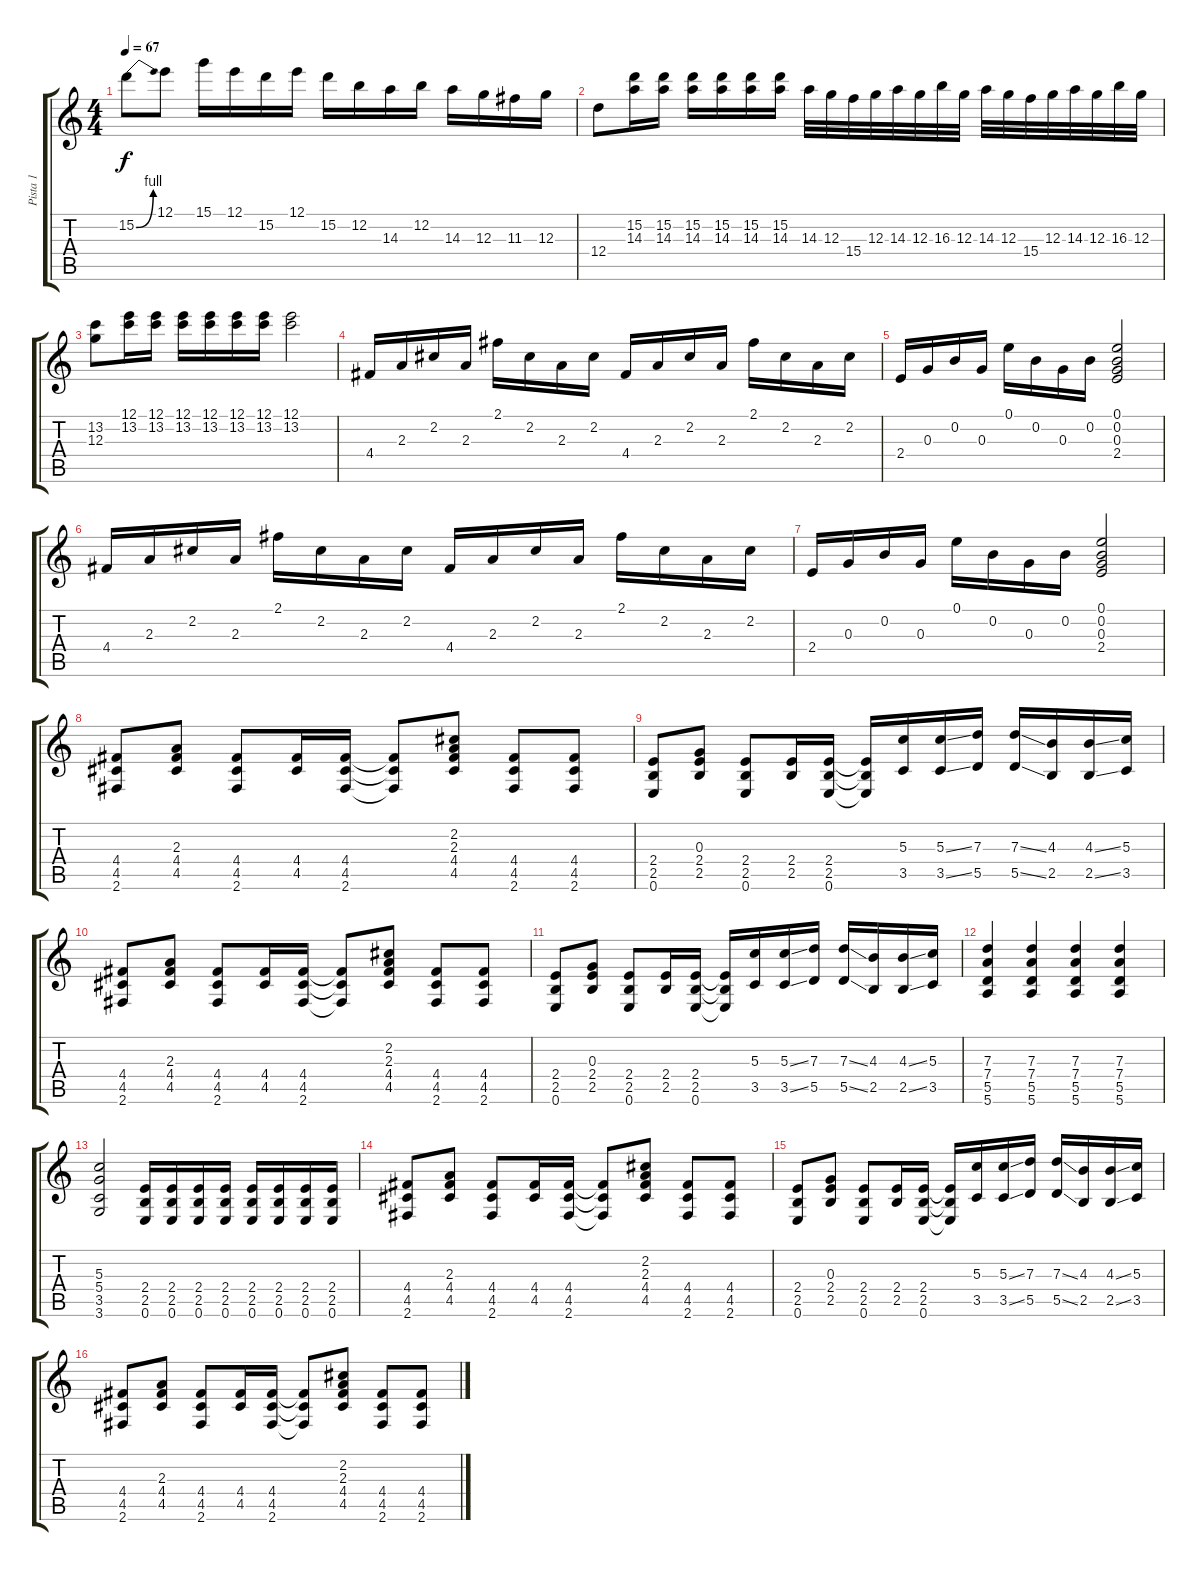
\track ("Pista 1" "Pista 1") {instrument electricguitarjazz}
\staff {score tabs}
\tuning (E4 B3 G3 D3 A2 E2) {hide}
\ts (4 4)
\tempo 67
\clef g2
\ks c
15.2{be (bend 0 0 60 4)}.8{dy f} 12.1.8 15.1.16 12.1.16 15.2.16 12.1.16 15.2.16 12.2.16 14.3.16 12.2.16 14.3.16 12.3.16 11.3.16 12.3.16 |
12.4.8 (15.2 14.3).16 (15.2 14.3).16 (15.2 14.3).16 (15.2 14.3).16 (15.2 14.3).16 (15.2 14.3).16 14.3.32 12.3.32 15.4.32 12.3.32 14.3.32 12.3.32 16.3.32 12.3.32 14.3.32 12.3.32 15.4.32 12.3.32 14.3.32 12.3.32 16.3.32 12.3.32 |
(13.2 12.3).8 (12.1 13.2).16 (12.1 13.2).16 (12.1 13.2).16 (12.1 13.2).16 (12.1 13.2).16 (12.1 13.2).16 (12.1 13.2).2 |
4.4.16{instrument electricguitarjazz} 2.3.16 2.2.16 2.3.16 2.1.16 2.2.16 2.3.16 2.2.16 4.4.16 2.3.16 2.2.16 2.3.16 2.1.16 2.2.16 2.3.16 2.2.16 |
2.4.16 0.3.16 0.2.16 0.3.16 0.1.16 0.2.16 0.3.16 0.2.16 (0.1 0.2 0.3 2.4).2 |
4.4.16 2.3.16 2.2.16 2.3.16 2.1.16 2.2.16 2.3.16 2.2.16 4.4.16 2.3.16 2.2.16 2.3.16 2.1.16 2.2.16 2.3.16 2.2.16 |
2.4.16 0.3.16 0.2.16 0.3.16 0.1.16 0.2.16 0.3.16 0.2.16 (0.1 0.2 0.3 2.4).2 |
(4.4 4.5 2.6).8{instrument distortionguitar} (2.3 4.4 4.5).8 (4.4 4.5 2.6).8 (4.4 4.5).16 (4.4 4.5 2.6).16 (4.4{t} 4.5{t} 2.6{t}).8 (2.2 2.3 4.4 4.5).8 (4.4 4.5 2.6).8 (4.4 4.5 2.6).8 |
(2.4 2.5 0.6).8 (0.3 2.4 2.5).8 (2.4 2.5 0.6).8 (2.4 2.5).16 (2.4 2.5 0.6).16 (2.4{t} 2.5{t} 0.6{t}).16 (5.3 3.5).16 (5.3{ss} 3.5{ss}).16 (7.3 5.5).16 (7.3{ss} 5.5{ss}).16 (4.3 2.5).16 (4.3{ss} 2.5{ss}).16 (5.3 3.5).16 |
(4.4 4.5 2.6).8 (2.3 4.4 4.5).8 (4.4 4.5 2.6).8 (4.4 4.5).16 (4.4 4.5 2.6).16 (4.4{t} 4.5{t} 2.6{t}).8 (2.2 2.3 4.4 4.5).8 (4.4 4.5 2.6).8 (4.4 4.5 2.6).8 |
(2.4 2.5 0.6).8 (0.3 2.4 2.5).8 (2.4 2.5 0.6).8 (2.4 2.5).16 (2.4 2.5 0.6).16 (2.4{t} 2.5{t} 0.6{t}).16 (5.3 3.5).16 (5.3{ss} 3.5{ss}).16 (7.3 5.5).16 (7.3{ss} 5.5{ss}).16 (4.3 2.5).16 (4.3{ss} 2.5{ss}).16 (5.3 3.5).16 |
(7.3 7.4 5.5 5.6).4 (7.3 7.4 5.5 5.6).4 (7.3 7.4 5.5 5.6).4 (7.3 7.4 5.5 5.6).4 |
(5.3 5.4 3.5 3.6).2 (2.4 2.5 0.6).16 (2.4 2.5 0.6).16 (2.4 2.5 0.6).16 (2.4 2.5 0.6).16 (2.4 2.5 0.6).16 (2.4 2.5 0.6).16 (2.4 2.5 0.6).16 (2.4 2.5 0.6).16 |
(4.4 4.5 2.6).8 (2.3 4.4 4.5).8 (4.4 4.5 2.6).8 (4.4 4.5).16 (4.4 4.5 2.6).16 (4.4{t} 4.5{t} 2.6{t}).8 (2.2 2.3 4.4 4.5).8 (4.4 4.5 2.6).8 (4.4 4.5 2.6).8 |
(2.4 2.5 0.6).8 (0.3 2.4 2.5).8 (2.4 2.5 0.6).8 (2.4 2.5).16 (2.4 2.5 0.6).16 (2.4{t} 2.5{t} 0.6{t}).16 (5.3 3.5).16 (5.3{ss} 3.5{ss}).16 (7.3 5.5).16 (7.3{ss} 5.5{ss}).16 (4.3 2.5).16 (4.3{ss} 2.5{ss}).16 (5.3 3.5).16 |
(4.4 4.5 2.6).8 (2.3 4.4 4.5).8 (4.4 4.5 2.6).8 (4.4 4.5).16 (4.4 4.5 2.6).16 (4.4{t} 4.5{t} 2.6{t}).8 (2.2 2.3 4.4 4.5).8 (4.4 4.5 2.6).8 (4.4 4.5 2.6).8
